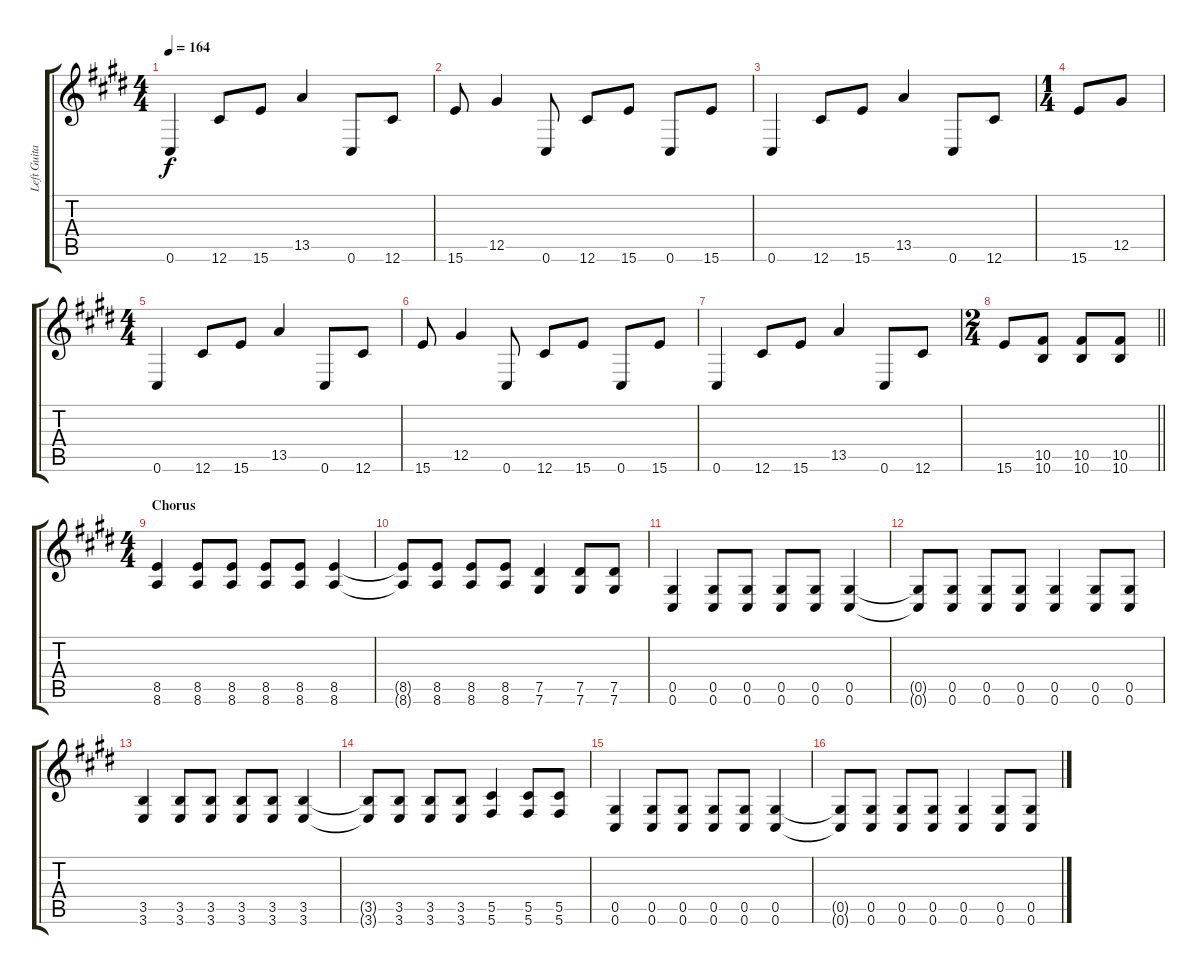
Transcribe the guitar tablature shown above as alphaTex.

\track ("Left Guitar" "Left Guita") {instrument distortionguitar}
\staff {score tabs}
\tuning (Eb4 Bb3 Gb3 Db3 Ab2 Db2) {hide}
\ts (4 4)
\tempo 164
\clef g2
\ks e
0.6.4{dy f} 12.6.8 15.6.8 13.5.4 0.6.8 12.6.8 |
15.6.8 12.5.4 0.6.8 12.6.8 15.6.8 0.6.8 15.6.8 |
0.6.4 12.6.8 15.6.8 13.5.4 0.6.8 12.6.8 |
\ts (1 4)
15.6.8 12.5.8 |
\ts (4 4)
0.6.4 12.6.8 15.6.8 13.5.4 0.6.8 12.6.8 |
15.6.8 12.5.4 0.6.8 12.6.8 15.6.8 0.6.8 15.6.8 |
0.6.4 12.6.8 15.6.8 13.5.4 0.6.8 12.6.8 |
\ts (2 4)
\barLineRight lightlight
15.6.8 (10.5 10.6).8 (10.5 10.6).8 (10.5 10.6).8 |
\ts (4 4)
\section ("" "Chorus")
(8.5 8.6).4 (8.5 8.6).8 (8.5 8.6).8 (8.5 8.6).8 (8.5 8.6).8 (8.5 8.6).4 |
(8.5{t} 8.6{t}).8 (8.5 8.6).8 (8.5 8.6).8 (8.5 8.6).8 (7.5 7.6).4 (7.5 7.6).8 (7.5 7.6).8 |
(0.5 0.6).4 (0.5 0.6).8 (0.5 0.6).8 (0.5 0.6).8 (0.5 0.6).8 (0.5 0.6).4 |
(0.5{t} 0.6{t}).8 (0.5 0.6).8 (0.5 0.6).8 (0.5 0.6).8 (0.5 0.6).4 (0.5 0.6).8 (0.5 0.6).8 |
(3.5 3.6).4 (3.5 3.6).8 (3.5 3.6).8 (3.5 3.6).8 (3.5 3.6).8 (3.5 3.6).4 |
(3.5{t} 3.6{t}).8 (3.5 3.6).8 (3.5 3.6).8 (3.5 3.6).8 (5.5 5.6).4 (5.5 5.6).8 (5.5 5.6).8 |
(0.5 0.6).4 (0.5 0.6).8 (0.5 0.6).8 (0.5 0.6).8 (0.5 0.6).8 (0.5 0.6).4 |
(0.5{t} 0.6{t}).8 (0.5 0.6).8 (0.5 0.6).8 (0.5 0.6).8 (0.5 0.6).4 (0.5 0.6).8 (0.5 0.6).8
